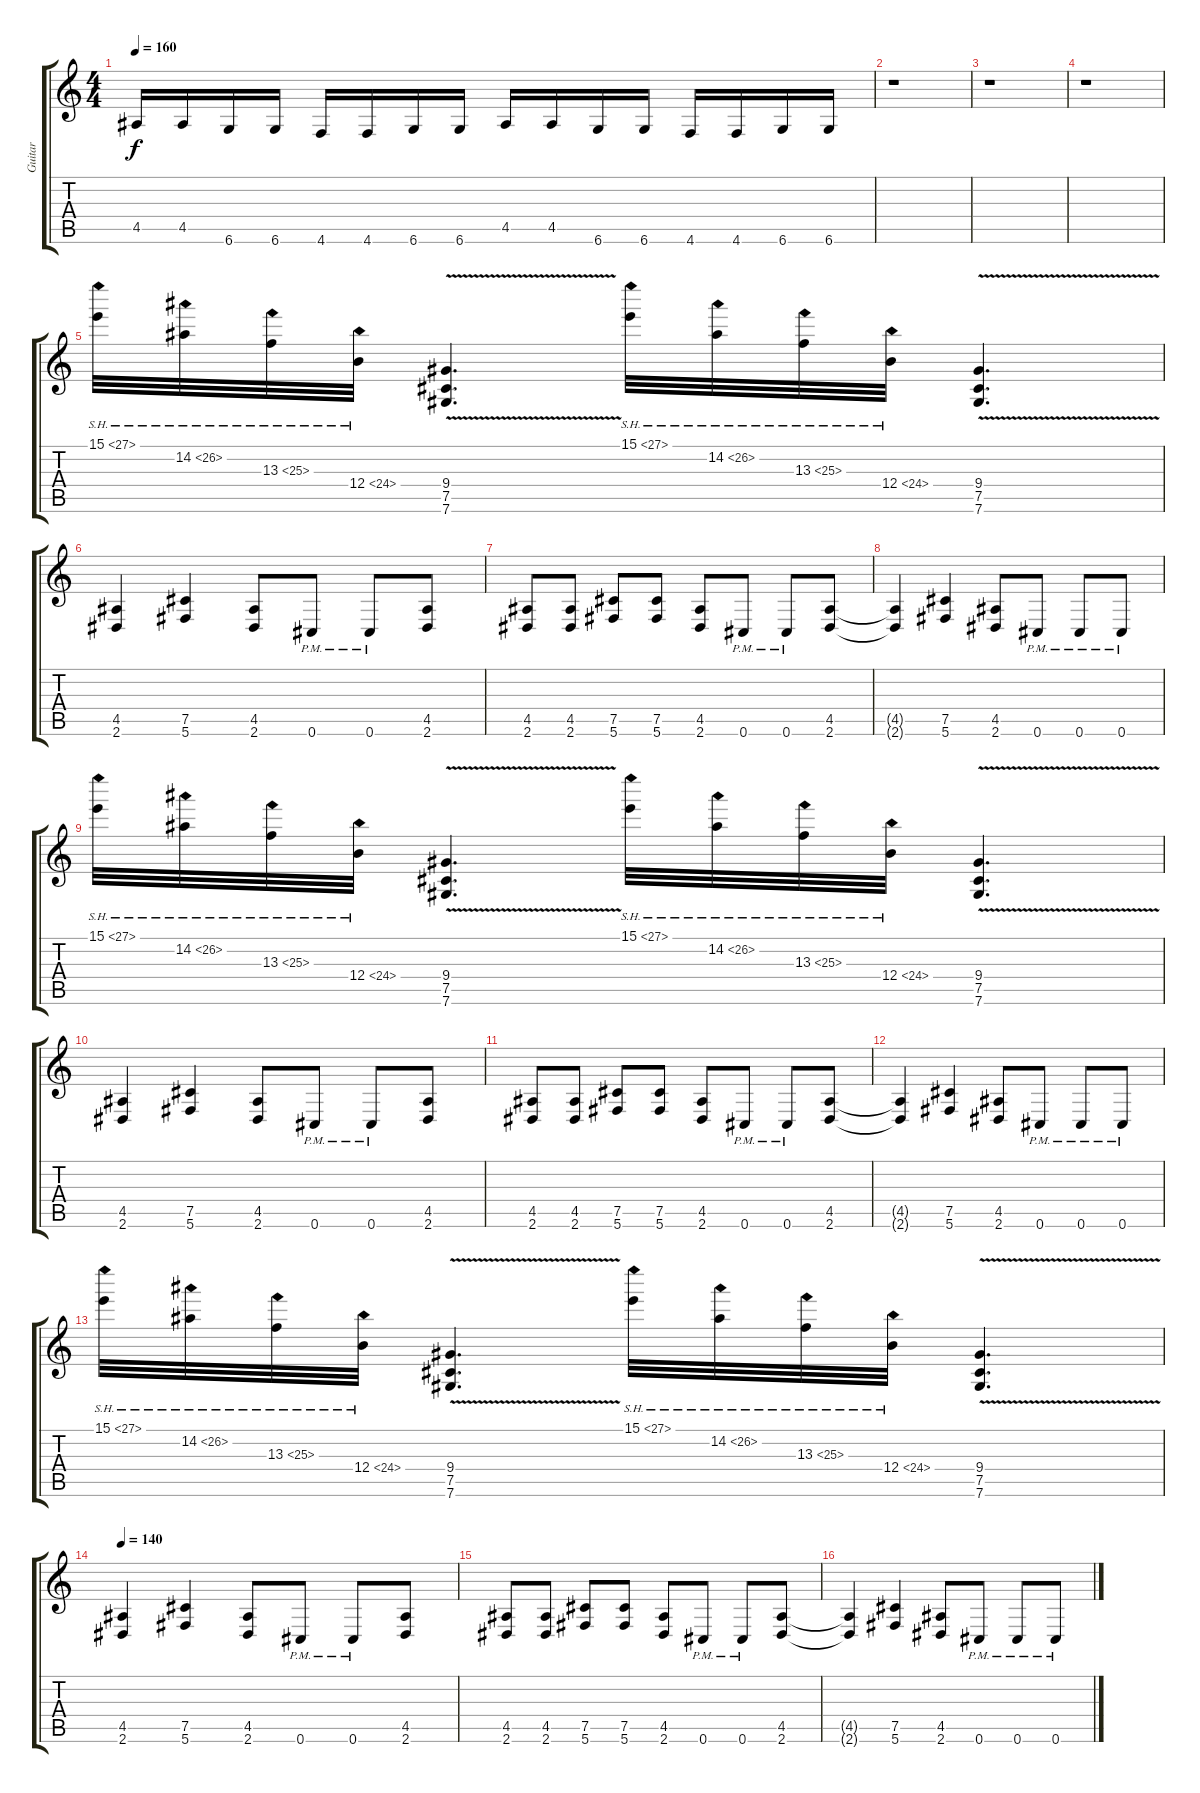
\track ("Guitar" "Guitar") {instrument distortionguitar}
\staff {score tabs}
\tuning (Db4 Ab3 E3 B2 Gb2 Db2) {hide}
\ts (4 4)
\tempo 160
\clef g2
\ks c
4.5.16{dy f} 4.5.16 6.6.16 6.6.16 4.6.16 4.6.16 6.6.16 6.6.16 4.5.16 4.5.16 6.6.16 6.6.16 4.6.16 4.6.16 6.6.16 6.6.16 |
r.1 |
r.1 |
r.1 |
15.1{sh 12}.32 14.2{sh 12}.32 13.3{sh 12}.32 12.4{sh 12}.32 (9.4 7.5 7.6{v}).4{d} 15.1{sh 12}.32 14.2{sh 12}.32 13.3{sh 12}.32 12.4{sh 12}.32 (9.4 7.5 7.6{v}).4{d} |
(4.5 2.6).4 (7.5 5.6).4 (4.5 2.6).8 0.6{pm}.8 0.6{pm}.8 (4.5 2.6).8 |
(4.5 2.6).8 (4.5 2.6).8 (7.5 5.6).8 (7.5 5.6).8 (4.5 2.6).8 0.6{pm}.8 0.6{pm}.8 (4.5 2.6).8 |
(4.5{t} 2.6{t}).4 (7.5 5.6).4 (4.5 2.6).8 0.6{pm}.8 0.6{pm}.8 0.6{pm}.8 |
15.1{sh 12}.32 14.2{sh 12}.32 13.3{sh 12}.32 12.4{sh 12}.32 (9.4 7.5 7.6{v}).4{d} 15.1{sh 12}.32 14.2{sh 12}.32 13.3{sh 12}.32 12.4{sh 12}.32 (9.4 7.5 7.6{v}).4{d} |
(4.5 2.6).4 (7.5 5.6).4 (4.5 2.6).8 0.6{pm}.8 0.6{pm}.8 (4.5 2.6).8 |
(4.5 2.6).8 (4.5 2.6).8 (7.5 5.6).8 (7.5 5.6).8 (4.5 2.6).8 0.6{pm}.8 0.6{pm}.8 (4.5 2.6).8 |
(4.5{t} 2.6{t}).4 (7.5 5.6).4 (4.5 2.6).8 0.6{pm}.8 0.6{pm}.8 0.6{pm}.8 |
15.1{sh 12}.32 14.2{sh 12}.32 13.3{sh 12}.32 12.4{sh 12}.32 (9.4 7.5 7.6{v}).4{d} 15.1{sh 12}.32 14.2{sh 12}.32 13.3{sh 12}.32 12.4{sh 12}.32 (9.4 7.5 7.6{v}).4{d} |
\tempo 140
(4.5 2.6).4 (7.5 5.6).4 (4.5 2.6).8 0.6{pm}.8 0.6{pm}.8 (4.5 2.6).8 |
(4.5 2.6).8 (4.5 2.6).8 (7.5 5.6).8 (7.5 5.6).8 (4.5 2.6).8 0.6{pm}.8 0.6{pm}.8 (4.5 2.6).8 |
(4.5{t} 2.6{t}).4 (7.5 5.6).4 (4.5 2.6).8 0.6{pm}.8 0.6{pm}.8 0.6{pm}.8
